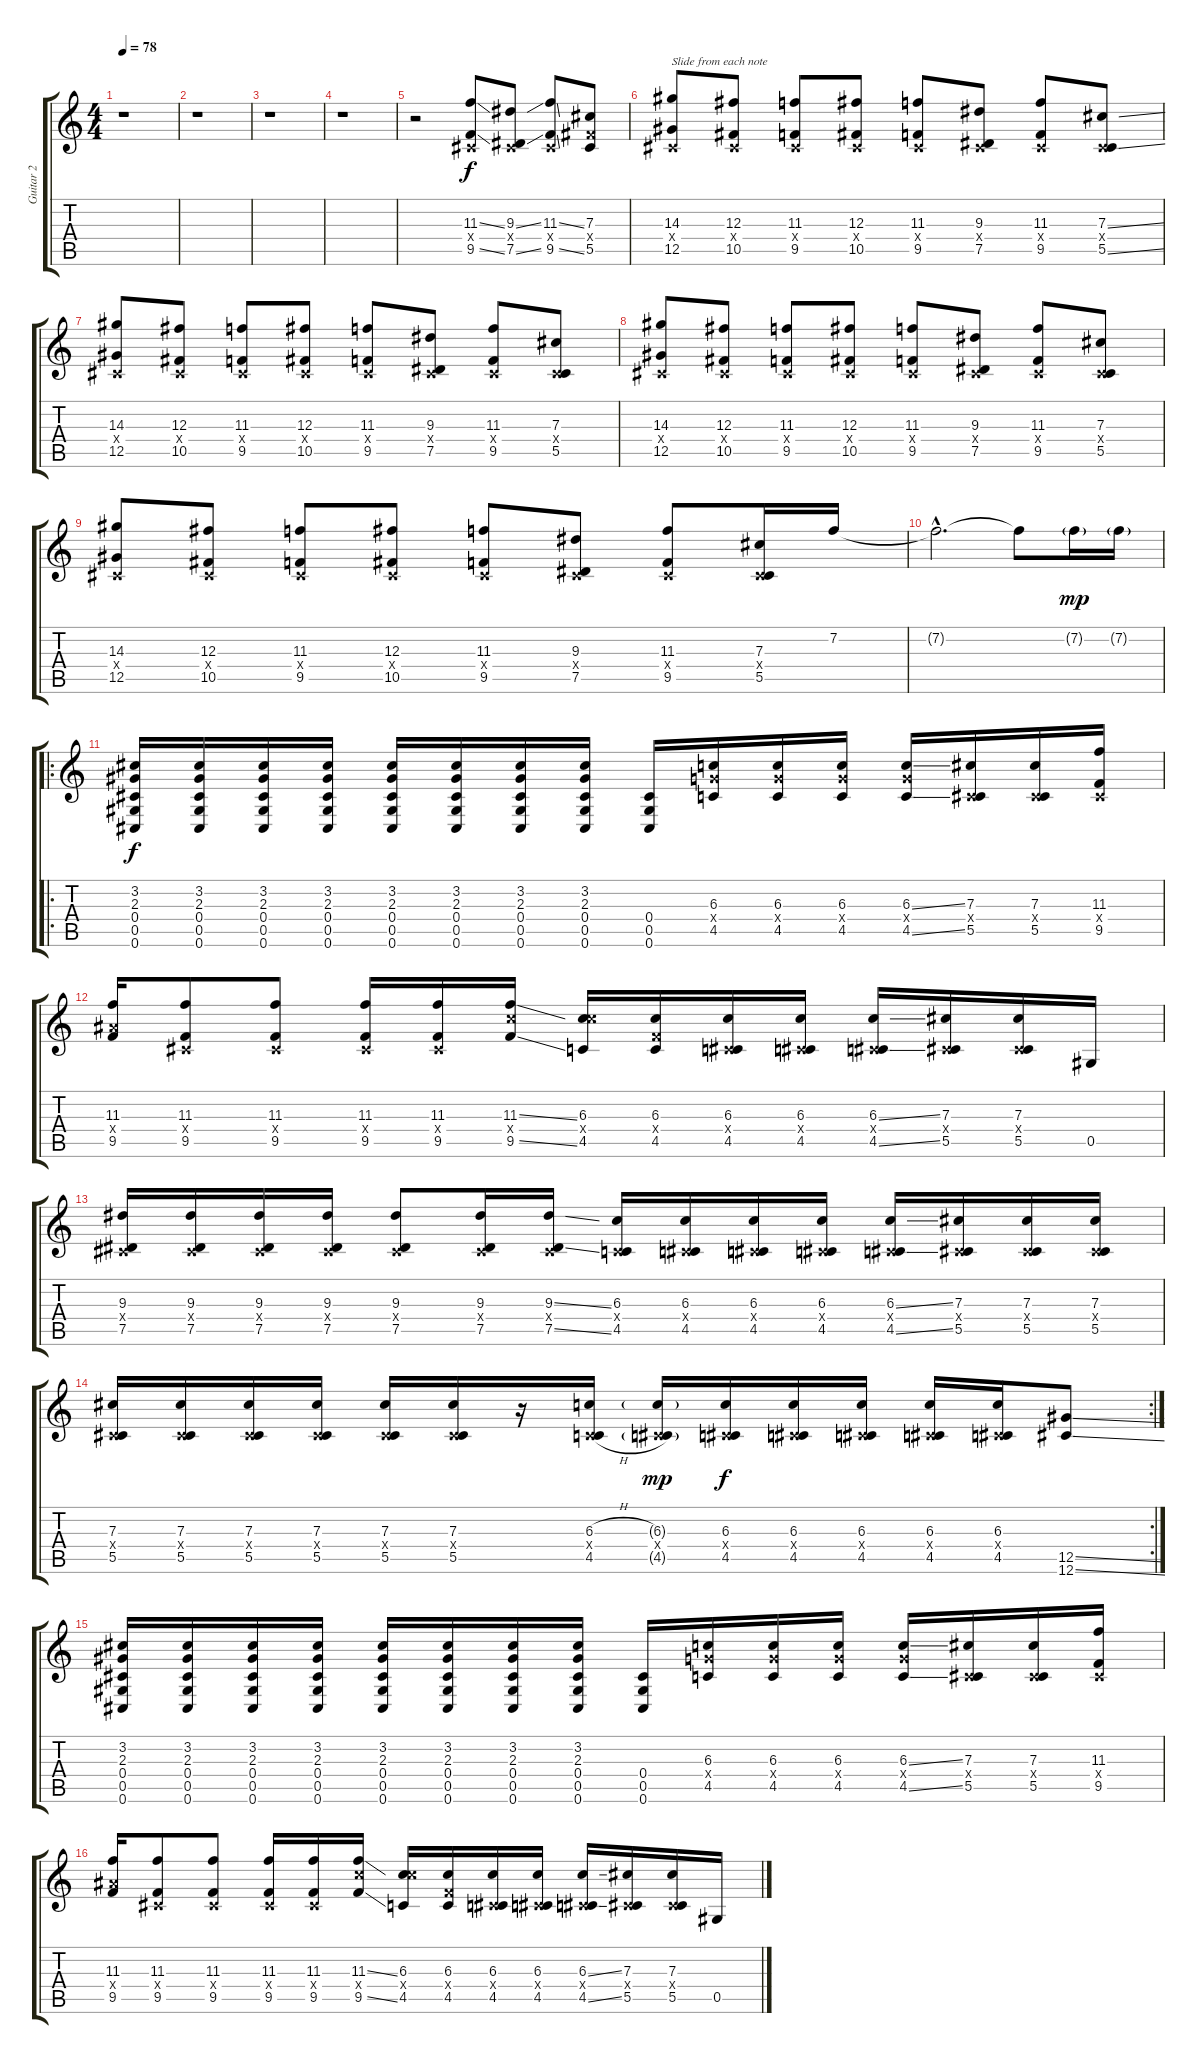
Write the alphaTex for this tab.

\track ("Guitar 2" "Guitar 2") {instrument distortionguitar}
\staff {score tabs}
\tuning (Eb4 Bb3 Gb3 Db3 Ab2 Db2) {hide}
\ts (4 4)
\tempo 78
\clef g2
\ks c
r.1{dy f} |
r.1 |
r.1 |
r.1 |
r.2 (11.3{ss} 0.4{x} 9.5{ss}).8{volume 9} (9.3{ss} 0.4{x} 7.5{ss}).8 (11.3{ss} 0.4{x} 9.5{ss}).8 (7.3 5.4{x} 5.5).8 |
(14.3 0.4{x} 12.5).8{txt "Slide from each note"} (12.3 0.4{x} 10.5).8 (11.3 0.4{x} 9.5).8 (12.3 0.4{x} 10.5).8 (11.3 0.4{x} 9.5).8 (9.3 0.4{x} 7.5).8 (11.3 0.4{x} 9.5).8 (7.3{ss} 0.4{x} 5.5{ss}).8 |
(14.3 0.4{x} 12.5).8 (12.3 0.4{x} 10.5).8 (11.3 0.4{x} 9.5).8 (12.3 0.4{x} 10.5).8 (11.3 0.4{x} 9.5).8 (9.3 0.4{x} 7.5).8 (11.3 0.4{x} 9.5).8 (7.3 0.4{x} 5.5).8 |
(14.3 0.4{x} 12.5).8 (12.3 0.4{x} 10.5).8 (11.3 0.4{x} 9.5).8 (12.3 0.4{x} 10.5).8 (11.3 0.4{x} 9.5).8 (9.3 0.4{x} 7.5).8 (11.3 0.4{x} 9.5).8 (7.3 0.4{x} 5.5).8 |
(14.3 0.4{x} 12.5).8 (12.3 0.4{x} 10.5).8 (11.3 0.4{x} 9.5).8 (12.3 0.4{x} 10.5).8 (11.3 0.4{x} 9.5).8 (9.3 0.4{x} 7.5).8 (11.3 0.4{x} 9.5).8 (7.3 0.4{x} 5.5).16 7.2.16 |
7.2{hac t}.2{d} 7.2{t}.8 7.2{g}.16{dy mp} 7.2{g}.16 |
\ro
(3.2 2.3 0.4 0.5 0.6).16{dy f} (3.2 2.3 0.4 0.5 0.6).16 (3.2 2.3 0.4 0.5 0.6).16 (3.2 2.3 0.4 0.5 0.6).16 (3.2 2.3 0.4 0.5 0.6).16 (3.2 2.3 0.4 0.5 0.6).16 (3.2 2.3 0.4 0.5 0.6).16 (3.2 2.3 0.4 0.5 0.6).16 (0.4 0.5 0.6).16 (6.3 6.4{x} 4.5).16 (6.3 6.4{x} 4.5).16 (6.3 6.4{x} 4.5).16 (6.3{ss} 6.4{x} 4.5{ss}).16 (7.3 0.4{x} 5.5).16 (7.3 0.4{x} 5.5).16 (11.3 0.4{x} 9.5).16 |
(11.3 9.4{x} 9.5).16 (11.3 0.4{x} 9.5).8 (11.3 0.4{x} 9.5).8 (11.3 0.4{x} 9.5).16 (11.3 0.4{x} 9.5).16 (11.3{ss} 11.4{x} 9.5{ss}).16 (6.3 11.4{x} 4.5).16 (6.3 4.4{x} 4.5).16 (6.3 0.4{x} 4.5).16 (6.3 0.4{x} 4.5).16 (6.3{ss} 0.4{x} 4.5{ss}).16 (7.3 0.4{x} 5.5).16 (7.3 0.4{x} 5.5).16 0.5.16 |
(9.3 0.4{x} 7.5).16 (9.3 0.4{x} 7.5).16 (9.3 0.4{x} 7.5).16 (9.3 0.4{x} 7.5).16 (9.3 0.4{x} 7.5).8 (9.3 0.4{x} 7.5).16 (9.3{ss} 0.4{x} 7.5{ss}).16 (6.3 0.4{x} 4.5).16 (6.3 0.4{x} 4.5).16 (6.3 0.4{x} 4.5).16 (6.3 0.4{x} 4.5).16 (6.3{ss} 0.4{x} 4.5{ss}).16 (7.3 0.4{x} 5.5).16 (7.3 0.4{x} 5.5).16 (7.3 0.4{x} 5.5).16 |
\rc 2
(7.3 0.4{x} 5.5).16 (7.3 0.4{x} 5.5).16 (7.3 0.4{x} 5.5).16 (7.3 0.4{x} 5.5).16 (7.3 0.4{x} 5.5).16 (7.3 0.4{x} 5.5).16 r.16 (6.3{h} 0.4{x} 4.5{h}).16 (6.3{g} 0.4{x} 4.5{g}).16{dy mp} (6.3 0.4{x} 4.5).16{dy f} (6.3 0.4{x} 4.5).16 (6.3 0.4{x} 4.5).16 (6.3 0.4{x} 4.5).16 (6.3 0.4{x} 4.5).16 (12.5{ss} 12.6{ss}).8 |
(3.2 2.3 0.4 0.5 0.6).16 (3.2 2.3 0.4 0.5 0.6).16 (3.2 2.3 0.4 0.5 0.6).16 (3.2 2.3 0.4 0.5 0.6).16 (3.2 2.3 0.4 0.5 0.6).16 (3.2 2.3 0.4 0.5 0.6).16 (3.2 2.3 0.4 0.5 0.6).16 (3.2 2.3 0.4 0.5 0.6).16 (0.4 0.5 0.6).16 (6.3 6.4{x} 4.5).16 (6.3 6.4{x} 4.5).16 (6.3 6.4{x} 4.5).16 (6.3{ss} 6.4{x} 4.5{ss}).16 (7.3 0.4{x} 5.5).16 (7.3 0.4{x} 5.5).16 (11.3 0.4{x} 9.5).16 |
(11.3 9.4{x} 9.5).16 (11.3 0.4{x} 9.5).8 (11.3 0.4{x} 9.5).8 (11.3 0.4{x} 9.5).16 (11.3 0.4{x} 9.5).16 (11.3{ss} 11.4{x} 9.5{ss}).16 (6.3 11.4{x} 4.5).16 (6.3 4.4{x} 4.5).16 (6.3 0.4{x} 4.5).16 (6.3 0.4{x} 4.5).16 (6.3{ss} 0.4{x} 4.5{ss}).16 (7.3 0.4{x} 5.5).16 (7.3 0.4{x} 5.5).16 0.5.16
